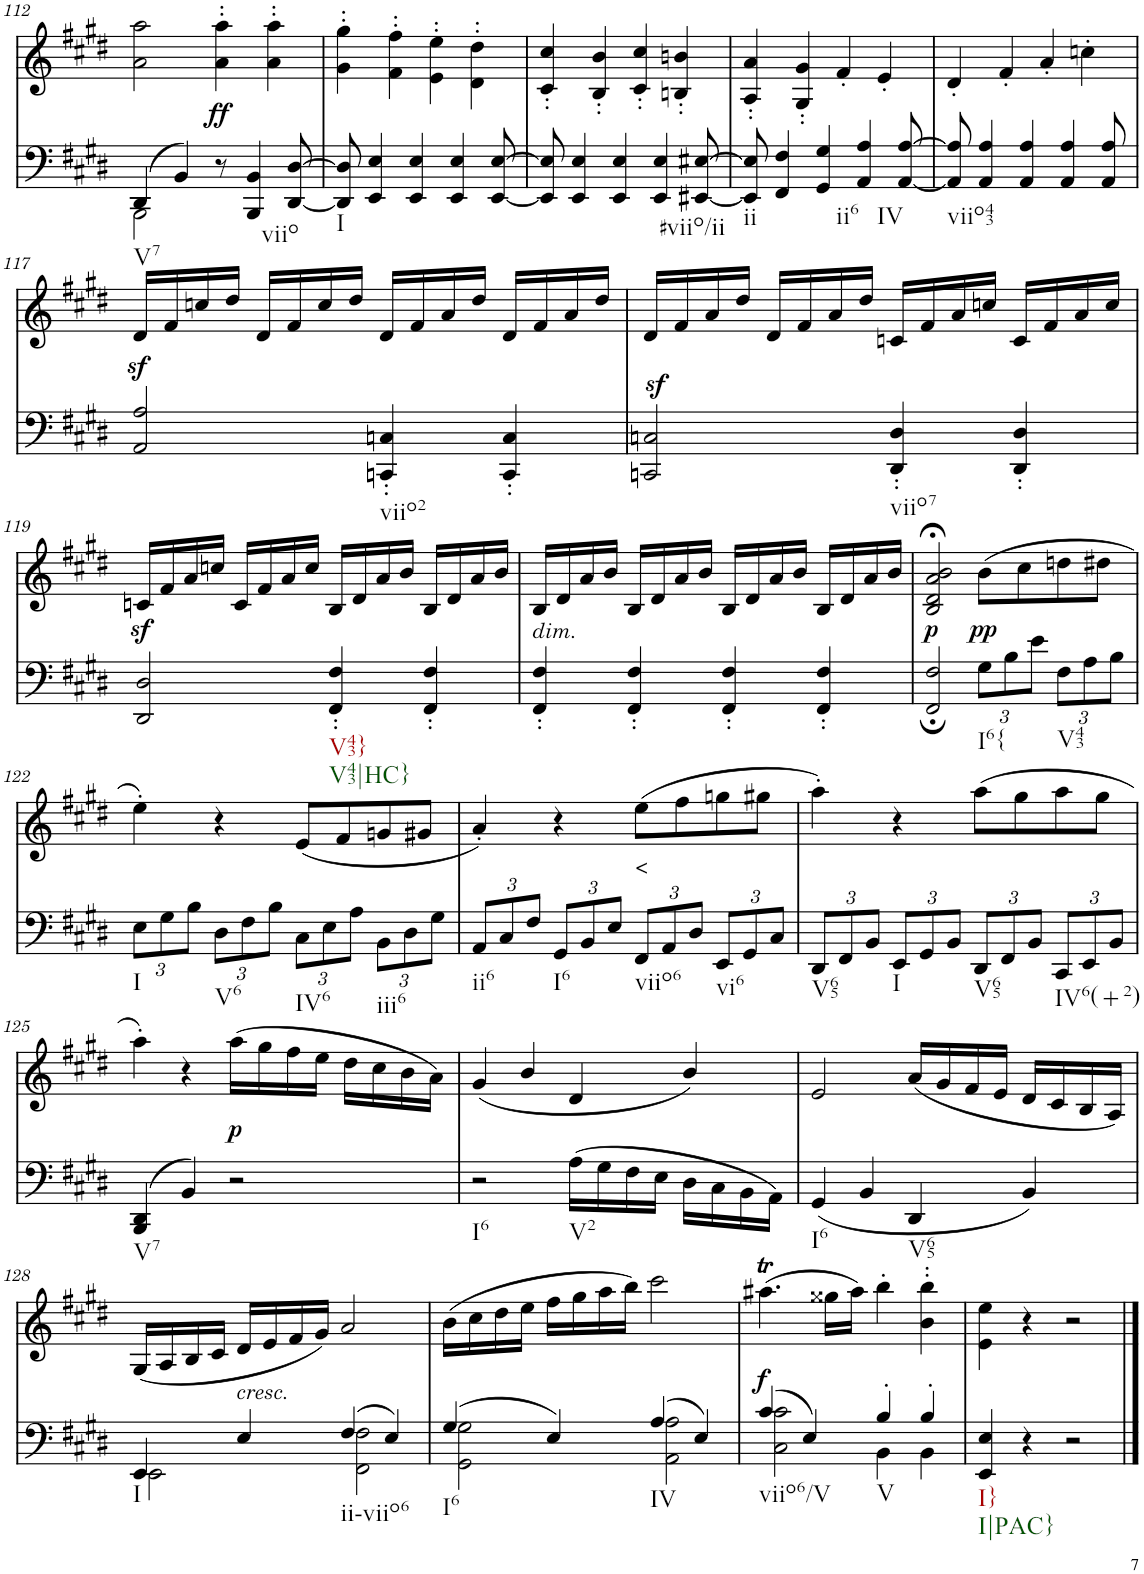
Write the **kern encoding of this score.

**kern	**kern	**text	**dynam
*part2	*part1	*part1	*part1
*staff2	*staff1	*staff1	*staff1
*I"Piano	*I"Piano	*	*
*I'Pno	*I'Pno	*	*
!!LO:PB:g=z
*clefF4	*clefG2	*	*
*k[f#c#g#d#]	*k[f#c#g#d#]	*	*
*M2/2	*M2/2	*	*
=112	=112	=112	=112
*^	*	*	*
!LO:TX:b:t=V7	!	!	!	!
(4DD#/	2BBB\	2a\ 2aa\	.	.
4BB/)	.	.	.	.
!	!	!	!LO:LY:b	!LO:DY:b
8r	2ryy	4a\' 4aa\'	ff	ff
!LO:TX:b:t=viio	!	!	!	!
4BBB/ 4BB/	.	.	.	.
.	.	4a\' 4aa\'	.	.
[8DD#/ [8D#/	.	.	.	.
*v	*v	*	*	*
=113	=113	=113	=113
!LO:TX:b:t=I	!	!	!
8DD#/] 8D#/]	4g#\' 4gg#\'	.	.
4EE/ 4E/	.	.	.
.	4f#\' 4ff#\'	.	.
4EE/ 4E/	.	.	.
.	4e\' 4ee\'	.	.
4EE/ 4E/	.	.	.
.	4d#\' 4dd#\'	.	.
[8EE/ [8E/	.	.	.
=114	=114	=114	=114
8EE/] 8E/]	4c#/' 4cc#/'	.	.
4EE/ 4E/	.	.	.
.	4B/' 4b/'	.	.
4EE/ 4E/	.	.	.
.	4c#/' 4cc#/'	.	.
4EE/ 4E/	.	.	.
.	4Bn/' 4bn/'	.	.
!LO:TX:b:t=#viio/ii	!	!	!
[8EE#X/ [8E#X/	.	.	.
=115	=115	=115	=115
!LO:TX:b:t=ii	!	!	!
8EE#/] 8E#/]	4A/' 4a/'	.	.
4FF#/ 4F#/	.	.	.
.	4G#/' 4g#/'	.	.
!LO:TX:b:t=ii6	!	!	!
4GG#/ 4G#/	.	.	.
.	4f#'/	.	.
!LO:TX:b:t=IV	!	!	!
4AA/ 4A/	.	.	.
.	4e'/	.	.
[8AA/ [8A/	.	.	.
=116	=116	=116	=116
!LO:TX:b:t=viio43	!	!	!
8AA/] 8A/]	4d#'/	.	.
4AA/ 4A/	.	.	.
.	4f#'/	.	.
4AA/ 4A/	.	.	.
.	4a'/	.	.
4AA/ 4A/	.	.	.
.	4ccn'\	.	.
8AA/ 8A/	.	.	.
!!LO:LB:g=z
=117	=117	=117	=117
2AA/ 2A/	16d#z</LL	.	.
.	16f#/	.	.
.	16ccn/	.	.
.	16dd#/JJ	.	.
.	16d#/LL	.	.
.	16f#/	.	.
.	16cc/	.	.
.	16dd#/JJ	.	.
!LO:TX:b:t=viio2	!	!	!
4CCn/' 4Cn/'	16d#/LL	.	.
.	16f#/	.	.
.	16a/	.	.
.	16dd#/JJ	.	.
4CC/' 4C/'	16d#/LL	.	.
.	16f#/	.	.
.	16a/	.	.
.	16dd#/JJ	.	.
=118	=118	=118	=118
2CCn/z> 2Cn/z>	16d#/LL	.	.
.	16f#/	.	.
.	16a/	.	.
.	16dd#/JJ	.	.
.	16d#/LL	.	.
.	16f#/	.	.
.	16a/	.	.
.	16dd#/JJ	.	.
!LO:TX:b:t=viio7	!	!	!
4DD#/' 4D#/'	16cn/LL	.	.
.	16f#/	.	.
.	16a/	.	.
.	16ccn/JJ	.	.
4DD#/' 4D#/'	16c/LL	.	.
.	16f#/	.	.
.	16a/	.	.
.	16cc/JJ	.	.
!!LO:LB:g=z
=119	=119	=119	=119
2DD#/ 2D#/	16cnz</LL	.	.
.	16f#/	.	.
.	16a/	.	.
.	16ccn/JJ	.	.
.	16c/LL	.	.
.	16f#/	.	.
.	16a/	.	.
.	16cc/JJ	.	.
!LO:TX:b:t=V43}	!	!	!
!LO:TX:b:t=V43|HC}	!	!	!
4FF#/' 4F#/'	16B/LL	.	.
.	16d#/	.	.
.	16a/	.	.
.	16b/JJ	.	.
4FF#/' 4F#/'	16B/LL	.	.
.	16d#/	.	.
.	16a/	.	.
.	16b/JJ	.	.
=120	=120	=120	=120
!	!LO:TX:b:i:t=dim.	!	!
!	!	!LO:LY:b	!
4FF#/' 4F#/'	16B/LL	>	.
.	16d#/	.	.
.	16a/	.	.
.	16b/JJ	.	.
4FF#/' 4F#/'	16B/LL	.	.
.	16d#/	.	.
.	16a/	.	.
.	16b/JJ	.	.
4FF#/' 4F#/'	16B/LL	.	.
.	16d#/	.	.
.	16a/	.	.
.	16b/JJ	.	.
4FF#/' 4F#/'	16B/LL	.	.
.	16d#/	.	.
.	16a/	.	.
.	16b/JJ	.	.
=121	=121	=121	=121
!	!	!LO:LY:b	!LO:DY:b
2FF#/; 2F#/;	2B/;< 2d#/;< 2a/;< 2b/;<	p	p
*Xbrackettup	*	*	*
!LO:TX:b:t=I6{	!	!	!
!	!	!LO:LY:b	!LO:DY:b
12G#\L	(8b\L	pp	pp
12B\	.	.	.
.	8cc#\	.	.
12e\J	.	.	.
!LO:TX:b:t=V43	!	!	!
12F#\L	8ddn\	.	.
12A\	.	.	.
.	8dd#X\J	.	.
12B\J	.	.	.
!!LO:LB:g=z
=122	=122	=122	=122
!LO:TX:b:t=I	!	!	!
12E\L	4ee'\)	.	.
12G#\	.	.	.
12B\J	.	.	.
!LO:TX:b:t=V6	!	!	!
12D#\L	4r	.	.
12F#\	.	.	.
12B\J	.	.	.
!LO:TX:b:t=IV6	!	!	!
12C#\L	(8e/L	.	.
12E\	.	.	.
.	8f#/	.	.
12A\J	.	.	.
!LO:TX:b:t=iii6	!	!	!
12BB\L	8gn/	.	.
12D#\	.	.	.
.	8g#X/J	.	.
12G#\J	.	.	.
=123	=123	=123	=123
!LO:TX:b:t=ii6	!	!	!
12AA/L	4a'/)	.	.
12C#/	.	.	.
12F#/J	.	.	.
!LO:TX:b:t=I6	!	!	!
12GG#/L	4r	.	.
12BB/	.	.	.
12E/J	.	.	.
!LO:TX:b:t=viio6	!	!	!
!	!	!LO:LY:b	!
12FF#/L	(8ee\L	<	.
12AA/	.	.	.
.	8ff#\	.	.
12D#/J	.	.	.
!LO:TX:b:t=vi6	!	!	!
12EE/L	8ggn\	.	.
12GG#/	.	.	.
.	8gg#X\J	.	.
12C#/J	.	.	.
=124	=124	=124	=124
!LO:TX:b:t=V65	!	!	!
12DD#/L	4aa'\)	.	.
12FF#/	.	.	.
12BB/J	.	.	.
!LO:TX:b:t=I	!	!	!
12EE/L	4r	.	.
12GG#/	.	.	.
12BB/J	.	.	.
!LO:TX:b:t=V65	!	!	!
12DD#/L	(8aa\L	.	.
12FF#/	.	.	.
.	8gg#\	.	.
12BB/J	.	.	.
!LO:TX:b:t=IV6(+2)	!	!	!
12CC#/L	8aa\	.	.
12EE/	.	.	.
.	8gg#\J	.	.
12BB/J	.	.	.
!!LO:LB:g=z
=125	=125	=125	=125
!LO:TX:b:t=V7	!	!	!
(>4BBB/ 4DD#/	4aa'\)	.	.
4BB/)	4r	.	.
!	!	!LO:LY:b	!LO:DY:b
2r	(16aa\LL	p	p
.	16gg#\	.	.
.	16ff#\	.	.
.	16ee\JJ	.	.
.	16dd#\LL	.	.
.	16cc#\	.	.
.	16b\	.	.
.	16a\JJ)	.	.
=126	=126	=126	=126
!LO:TX:b:t=I6	!	!	!
2r	(4g#/	.	.
.	4b/	.	.
!LO:TX:b:t=V2	!	!	!
!	!	!LO:LY:b	!
(16A\LL	4d#/	p	.
16G#\	.	.	.
16F#\	.	.	.
16E\JJ	.	.	.
16D#\LL	4b/)	.	.
16C#\	.	.	.
16BB\	.	.	.
16AA\JJ)	.	.	.
=127	=127	=127	=127
!LO:TX:b:t=I6	!	!	!
(4GG#/	2e/	.	.
4BB/	.	.	.
!LO:TX:b:t=V65	!	!	!
4DD#/	(16a/LL	.	.
.	16g#/	.	.
.	16f#/	.	.
.	16e/JJ	.	.
4BB/)	16d#/LL	.	.
.	16c#/	.	.
.	16B/	.	.
.	16A/JJ)	.	.
!!LO:LB:g=z
=128	=128	=128	=128
*^	*	*	*
!LO:TX:b:t=I	!	!	!	!
4EE/	2EE\	(16G#/LL	.	.
.	.	16A/	.	.
.	.	16B/	.	.
.	.	16c#/JJ	.	.
!	!	!LO:TX:b:i:t=cresc.	!	!
!	!	!	!LO:LY:b	!
4E/	.	16d#/LL	<	.
.	.	16e/	.	.
.	.	16f#/	.	.
.	.	16g#/JJ)	.	.
!LO:TX:b:t=ii-viio6	!	!	!	!
(4F#/	2FF#\ 2F#\	2a/	.	.
4E/)	.	.	.	.
=129	=129	=129	=129	=129
!LO:TX:b:t=I6	!	!	!	!
(4G#/	2GG#\ 2G#\	(16b\LL	.	.
.	.	16cc#\	.	.
.	.	16dd#\	.	.
.	.	16ee\JJ	.	.
4E/)	.	16ff#\LL	.	.
.	.	16gg#\	.	.
.	.	16aa\	.	.
.	.	16bb\JJ)	.	.
!LO:TX:b:t=IV	!	!	!	!
(4A/	2AA\ 2A\	2ccc#\	.	.
4E/)	.	.	.	.
=130	=130	=130	=130	=130
!LO:TX:b:t=viio6/V	!	!	!	!
!	!	!	!LO:LY:b	!LO:DY:b
(4c#/	2C#\ 2c#\	(4.aa#Xt\	f	f
4E/)	.	.	.	.
.	.	16gg##X\LL	.	.
.	.	16aa#\JJ)	.	.
!LO:TX:b:t=V	!	!	!	!
4B'/	4BB\	4bb'\	.	.
4B'/	4BB\	4b\' 4bb\'	.	.
=131	=131	=131	=131	=131
!LO:TX:b:t=I}	!	!	!	!
!LO:TX:b:t=I|PAC}	!	!	!	!
*v	*v	*	*	*
4EE/ 4E/	4e\ 4ee\	.	.
4r	4r	.	.
2r	2r	.	.
==	==	==	==
*-	*-	*-	*-
